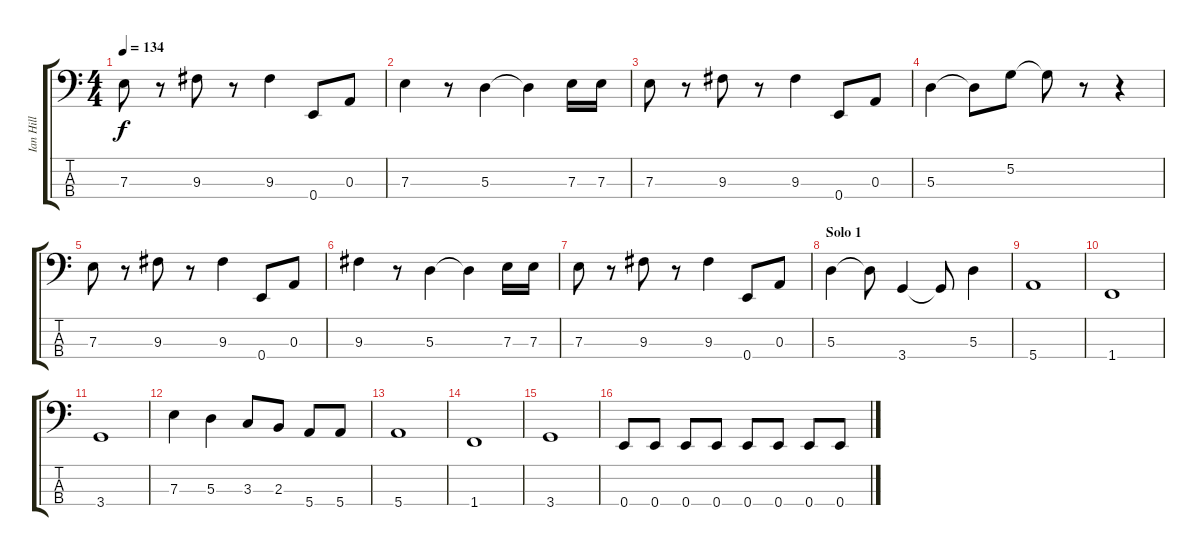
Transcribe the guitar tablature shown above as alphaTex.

\track ("Ian Hill" "Ian Hill") {instrument electricbasspick}
\staff {score tabs}
\tuning (G2 D2 A1 E1) {hide}
\ts (4 4)
\tempo 134
\clef f4
\ks c
7.3.8{dy f} r.8 9.3.8 r.8 9.3.4 0.4.8 0.3.8 |
7.3.4 r.8 5.3.4 5.3{t}.4 7.3.16 7.3.16 |
7.3.8 r.8 9.3.8 r.8 9.3.4 0.4.8 0.3.8 |
5.3.4 5.3{t}.8 5.2.8 5.2{t}.8 r.8 r.4 |
7.3.8 r.8 9.3.8 r.8 9.3.4 0.4.8 0.3.8 |
9.3.4 r.8 5.3.4 5.3{t}.4 7.3.16 7.3.16 |
7.3.8 r.8 9.3.8 r.8 9.3.4 0.4.8 0.3.8 |
\section ("" "Solo 1")
5.3.4 5.3{t}.8 3.4.4 3.4{t}.8 5.3.4 |
5.4.1 |
1.4.1 |
3.4.1 |
7.3.4 5.3.4 3.3.8 2.3.8 5.4.8 5.4.8 |
5.4.1 |
1.4.1 |
3.4.1 |
0.4.8 0.4.8 0.4.8 0.4.8 0.4.8 0.4.8 0.4.8 0.4.8
